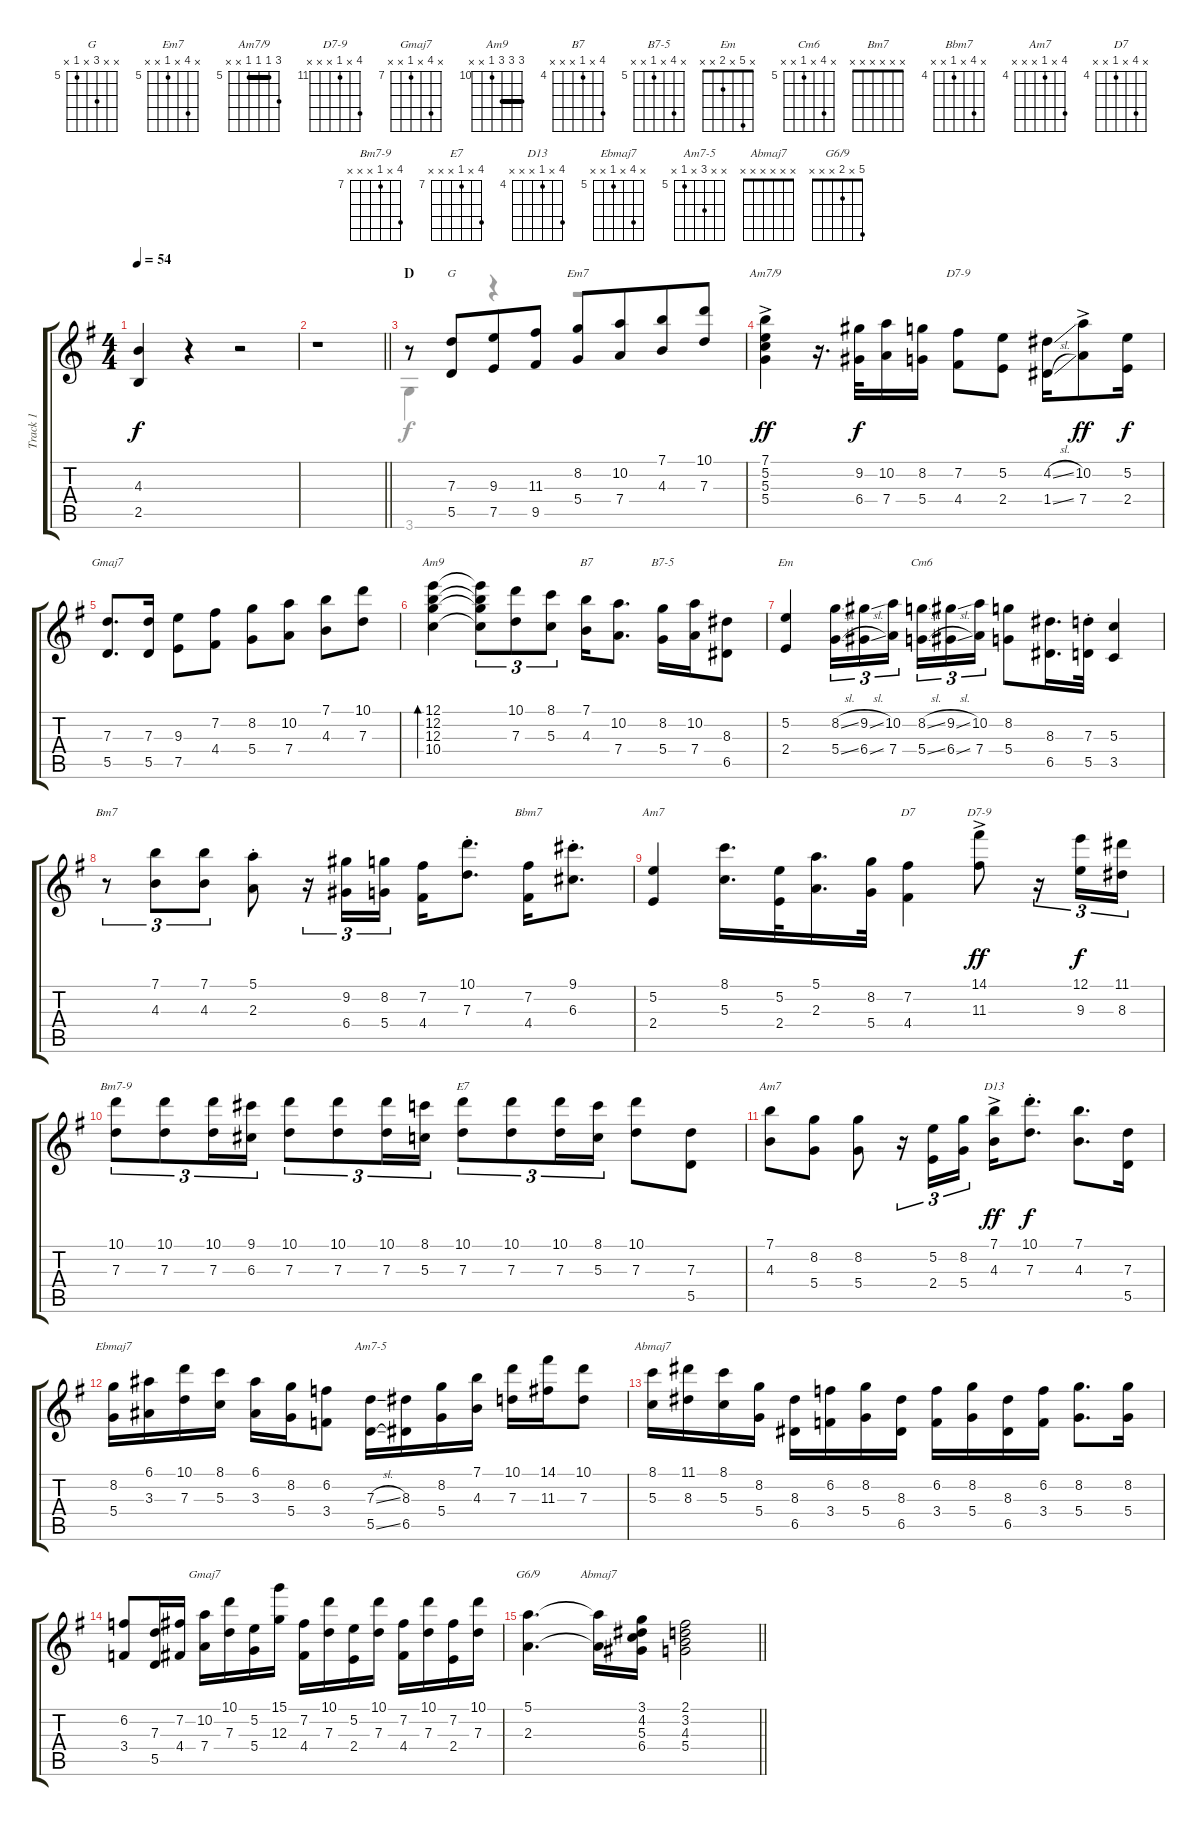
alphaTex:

\track ("Track 1" "Track 1") {instrument electricguitarjazz}
\staff {score tabs}
\tuning (E4 B3 G3 D3 A2 E2) {hide}
\chord ("G" x x 7 x 5 x) {firstfret 5}
\chord ("Em7" x 8 x 5 x x) {firstfret 5}
\chord ("Am7/9" 7 5 5 5 x x) {firstfret 5 barre 5}
\chord ("D7-9" x 7 x 4 x x) {firstfret 4}
\chord ("Gmaj7" x x 7 x 5 x) {firstfret 5}
\chord ("Am9" 12 12 12 10 x x) {firstfret 10 barre 12}
\chord ("B7" 7 x 4 x x x) {firstfret 4}
\chord ("B7-5" x 8 x 5 x x) {firstfret 5}
\chord ("Em" x 5 x 2 x x)
\chord ("Cm6" x 8 x 5 x x) {firstfret 5}
\chord ("Bm7" x x x x x x)
\chord ("Bbm7" x 7 x 4 x x) {firstfret 4}
\chord ("Am7" x 5 x 2 x x)
\chord ("D7" x 7 x 4 x x) {firstfret 4}
\chord ("D7-9" 14 x 11 x x x) {firstfret 11}
\chord ("Bm7-9" 10 x 7 x x x) {firstfret 7}
\chord ("E7" 10 x 7 x x x) {firstfret 7}
\chord ("Am7" 7 x 4 x x x) {firstfret 4}
\chord ("D13" 7 x 4 x x x) {firstfret 4}
\chord ("Ebmaj7" x 8 x 5 x x) {firstfret 5}
\chord ("Am7-5" x x 7 x 5 x) {firstfret 5}
\chord ("Abmaj7" 8 x 5 x x x) {firstfret 5}
\chord ("Gmaj7" x 10 x 7 x x) {firstfret 7}
\chord ("G6/9" 5 x 2 x x x)
\chord ("Abmaj7" x x x x x x)
\voice
\ts (4 4)
\tempo 54
\clef g2
\ks g
(4.3 2.5).4{dy f} r.4 r.2 |
\barLineRight lightlight
r.1 |
\section ("" "D")
r.8 (7.3 5.5).8{ch "G" beam merge} (9.3 7.5).8 (11.3 9.5).8 (8.2 5.4).8{ch "Em7"} (10.2 7.4).8{beam merge} (7.1 4.3).8 (10.1 7.3).8 |
(7.1{ac} 5.2{ac} 5.3{ac} 5.4{ac}).4{ch "Am7/9" dy ff} r.16{d} (9.2 6.4).32{dy f} (10.2 7.4).16 (8.2 5.4).16 (7.2 4.4).8{ch "D7-9"} (5.2 2.4).8 (4.2{sl} 1.4{sl}).16 (10.2{ac} 7.4{ac}).8{dy ff} (5.2 2.4).16{dy f} |
(7.3 5.5).8{d ch "Gmaj7"} (7.3 5.5).16 (9.3 7.5).8 (7.2 4.4).8 (8.2 5.4).8 (10.2 7.4).8 (7.1 4.3).8 (10.1 7.3).8 |
(12.1 12.2 12.3 10.4).4{bd 60 ch "Am9"} (12.1{t} 12.2{t} 12.3{t} 10.4{t}).8{tu (3 2)} (10.1 7.3).8{tu (3 2)} (8.1 5.3).8{tu (3 2)} (7.1 4.3).16{ch "B7"} (10.2 7.4).8{d} (8.2 5.4).16{ch "B7-5"} (10.2 7.4).16 (8.3 6.5).8 |
(5.2 2.4).4{ch "Em"} (8.2{sl} 5.4{sl}).16{tu (3 2)} (9.2{sl} 6.4{sl}).16{tu (3 2)} (10.2 7.4).16{tu (3 2) beam splitsecondary} (8.2{sl} 5.4{sl}).16{tu (3 2) ch "Cm6"} (9.2{sl} 6.4{sl}).16{tu (3 2)} (10.2 7.4).16{tu (3 2)} (8.2 5.4).8 (8.3 6.5).16{d} (7.3{st} 5.5{st}).32 (5.3 3.5).4 |
r.8{tu (3 2) ch "Bm7"} (7.1 4.3).8{tu (3 2)} (7.1 4.3).8{tu (3 2)} (5.1{st} 2.3{st}).8 r.16{tu (3 2)} (9.2 6.4).16{tu (3 2)} (8.2 5.4).16{tu (3 2)} (7.2 4.4).16 (10.1{st} 7.3{st}).8{d} (7.2 4.4).16{ch "Bbm7"} (9.1{st} 6.3{st}).8{d} |
(5.2 2.4).4{ch "Am7"} (8.1 5.3).16{d} (5.2 2.4).32 (5.1 2.3).16{d} (8.2 5.4).32 (7.2 4.4).4{ch "D7"} (14.1{ac} 11.3{ac}).8{ch "D7-9" dy ff} r.16{tu (3 2)} (12.1 9.3).16{tu (3 2) dy f} (11.1 8.3).16{tu (3 2)} |
(10.1 7.3).8{tu (3 2) ch "Bm7-9"} (10.1 7.3).8{tu (3 2)} (10.1 7.3).16{tu (3 2)} (9.1 6.3).16{tu (3 2)} (10.1 7.3).8{tu (3 2)} (10.1 7.3).8{tu (3 2)} (10.1 7.3).16{tu (3 2)} (8.1 5.3).16{tu (3 2)} (10.1 7.3).8{tu (3 2) ch "E7"} (10.1 7.3).8{tu (3 2)} (10.1 7.3).16{tu (3 2)} (8.1 5.3).16{tu (3 2)} (10.1 7.3).8 (7.3 5.5).8 |
(7.1 4.3).8{ch "Am7"} (8.2 5.4).8 (8.2 5.4).8 r.16{tu (3 2)} (5.2 2.4).16{tu (3 2)} (8.2 5.4).16{tu (3 2)} (7.1{ac} 4.3{ac}).16{ch "D13" dy ff} (10.1{st} 7.3{st}).8{d dy f} (7.1 4.3).8{d} (7.3 5.5).16 |
(8.2 5.4).16{ch "Ebmaj7"} (6.1 3.3).16 (10.1 7.3).16 (8.1 5.3).16 (6.1 3.3).16 (8.2 5.4).16 (6.2 3.4).8 (7.3{sl} 5.5{sl}).16{ch "Am7-5"} (8.3 6.5).16 (8.2 5.4).16 (7.1 4.3).16 (10.1 7.3).16 (14.1 11.3).16 (10.1 7.3).8 |
(8.1 5.3).16{ch "Abmaj7"} (11.1 8.3).16 (8.1 5.3).16 (8.2 5.4).16 (8.3 6.5).16 (6.2 3.4).16 (8.2 5.4).16 (8.3 6.5).16 (6.2 3.4).16 (8.2 5.4).16 (8.3 6.5).16 (6.2 3.4).16 (8.2 5.4).8{d} (8.2 5.4).16 |
(6.2 3.4).8 (7.3 5.5).16 (7.2 4.4).16 (10.2 7.4).16{ch "Gmaj7"} (10.1 7.3).16 (5.2 5.4).16 (15.1 12.3).16 (7.2 4.4).16 (10.1 7.3).16 (5.2 2.4).16 (10.1 7.3).16 (7.2 4.4).16 (10.1 7.3).16 (7.2 2.4).16 (10.1 7.3).16 |
\barLineRight lightlight
(5.1 2.3).4{d ch "G6/9"} (5.1{t} 2.3{t}).16{ch "Abmaj7"} (3.1 4.2 5.3 6.4).16 (2.1 3.2 4.3 5.4).2 |
\voice
\clef g2
\ottava regular
\simile none
\ks g
|
\barLineRight lightlight
|
3.6.4 r.4 r.2 |
|
|
|
|
|
|
|
|
|
|
|
\barLineRight lightlight
|
